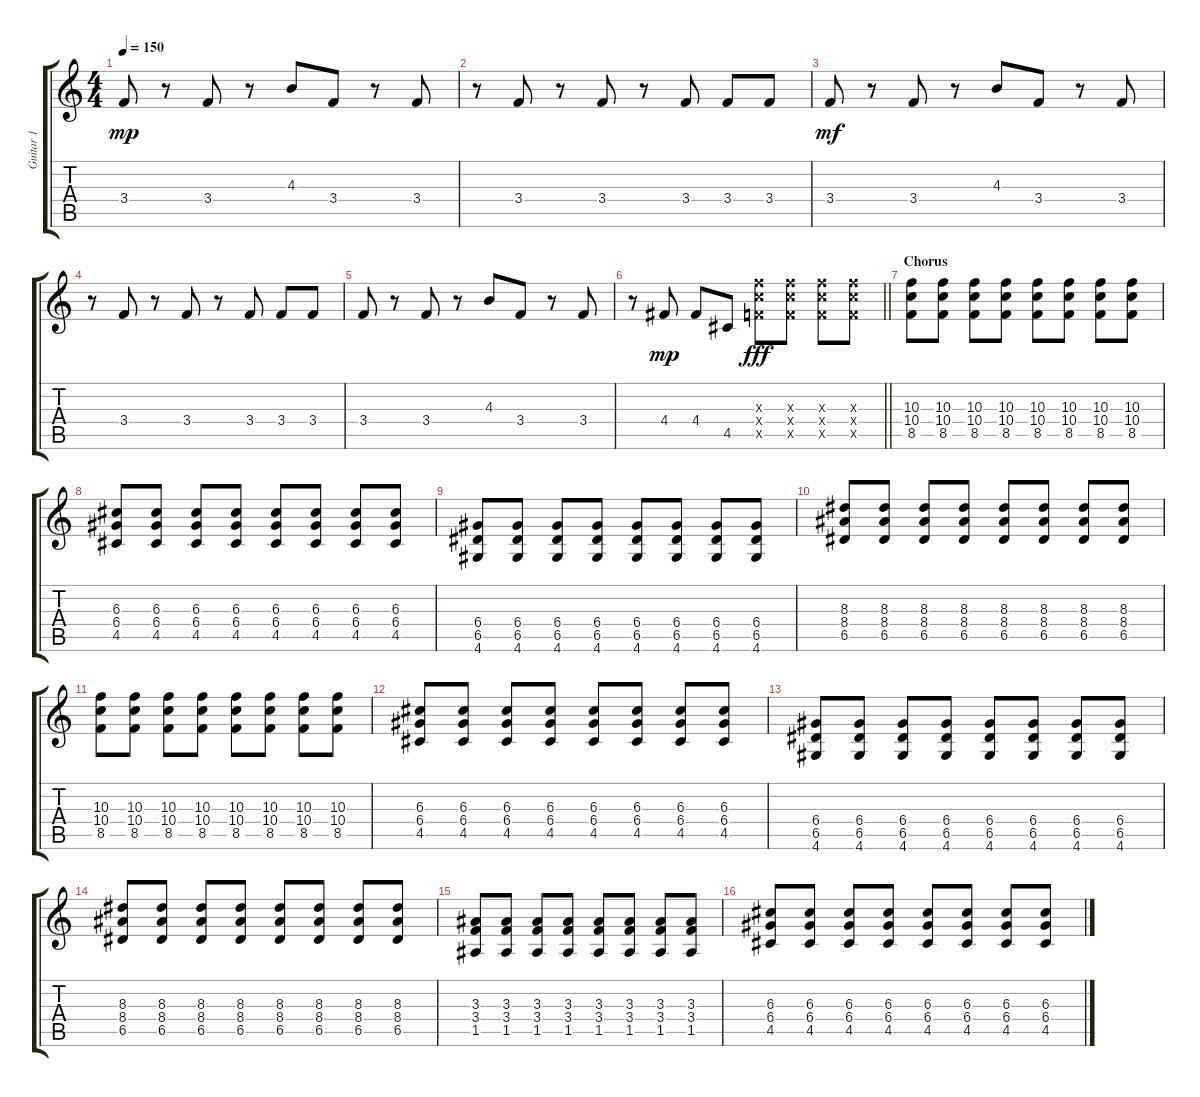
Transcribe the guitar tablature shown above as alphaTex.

\track ("Guitar 1" "Guitar 1") {instrument distortionguitar}
\staff {score tabs}
\tuning (E4 B3 G3 D3 A2 E2) {hide}
\ts (4 4)
\tempo 150
\clef g2
\ks c
3.4.8{dy mp} r.8 3.4.8 r.8 4.3.8 3.4.8 r.8 3.4.8 |
r.8 3.4.8 r.8 3.4.8 r.8 3.4.8 3.4.8 3.4.8 |
3.4.8{dy mf} r.8 3.4.8 r.8 4.3.8 3.4.8 r.8 3.4.8 |
r.8 3.4.8 r.8 3.4.8 r.8 3.4.8 3.4.8 3.4.8 |
3.4.8 r.8 3.4.8 r.8 4.3.8 3.4.8 r.8 3.4.8 |
\barLineRight lightlight
r.8 4.4.8{dy mp} 4.4.8 4.5.8 (10.3{x} 10.4{x} 8.5{x}).8{dy fff} (10.3{x} 10.4{x} 8.5{x}).8 (10.3{x} 10.4{x} 8.5{x}).8 (10.3{x} 10.4{x} 8.5{x}).8 |
\section ("" "Chorus")
(10.3 10.4 8.5).8 (10.3 10.4 8.5).8 (10.3 10.4 8.5).8 (10.3 10.4 8.5).8 (10.3 10.4 8.5).8 (10.3 10.4 8.5).8 (10.3 10.4 8.5).8 (10.3 10.4 8.5).8 |
(6.3 6.4 4.5).8 (6.3 6.4 4.5).8 (6.3 6.4 4.5).8 (6.3 6.4 4.5).8 (6.3 6.4 4.5).8 (6.3 6.4 4.5).8 (6.3 6.4 4.5).8 (6.3 6.4 4.5).8 |
(6.4 6.5 4.6).8 (6.4 6.5 4.6).8 (6.4 6.5 4.6).8 (6.4 6.5 4.6).8 (6.4 6.5 4.6).8 (6.4 6.5 4.6).8 (6.4 6.5 4.6).8 (6.4 6.5 4.6).8 |
(8.3 8.4 6.5).8 (8.3 8.4 6.5).8 (8.3 8.4 6.5).8 (8.3 8.4 6.5).8 (8.3 8.4 6.5).8 (8.3 8.4 6.5).8 (8.3 8.4 6.5).8 (8.3 8.4 6.5).8 |
(10.3 10.4 8.5).8 (10.3 10.4 8.5).8 (10.3 10.4 8.5).8 (10.3 10.4 8.5).8 (10.3 10.4 8.5).8 (10.3 10.4 8.5).8 (10.3 10.4 8.5).8 (10.3 10.4 8.5).8 |
(6.3 6.4 4.5).8 (6.3 6.4 4.5).8 (6.3 6.4 4.5).8 (6.3 6.4 4.5).8 (6.3 6.4 4.5).8 (6.3 6.4 4.5).8 (6.3 6.4 4.5).8 (6.3 6.4 4.5).8 |
(6.4 6.5 4.6).8 (6.4 6.5 4.6).8 (6.4 6.5 4.6).8 (6.4 6.5 4.6).8 (6.4 6.5 4.6).8 (6.4 6.5 4.6).8 (6.4 6.5 4.6).8 (6.4 6.5 4.6).8 |
(8.3 8.4 6.5).8 (8.3 8.4 6.5).8 (8.3 8.4 6.5).8 (8.3 8.4 6.5).8 (8.3 8.4 6.5).8 (8.3 8.4 6.5).8 (8.3 8.4 6.5).8 (8.3 8.4 6.5).8 |
(3.3 3.4 1.5).8 (3.3 3.4 1.5).8 (3.3 3.4 1.5).8 (3.3 3.4 1.5).8 (3.3 3.4 1.5).8 (3.3 3.4 1.5).8 (3.3 3.4 1.5).8 (3.3 3.4 1.5).8 |
(6.3 6.4 4.5).8 (6.3 6.4 4.5).8 (6.3 6.4 4.5).8 (6.3 6.4 4.5).8 (6.3 6.4 4.5).8 (6.3 6.4 4.5).8 (6.3 6.4 4.5).8 (6.3 6.4 4.5).8
